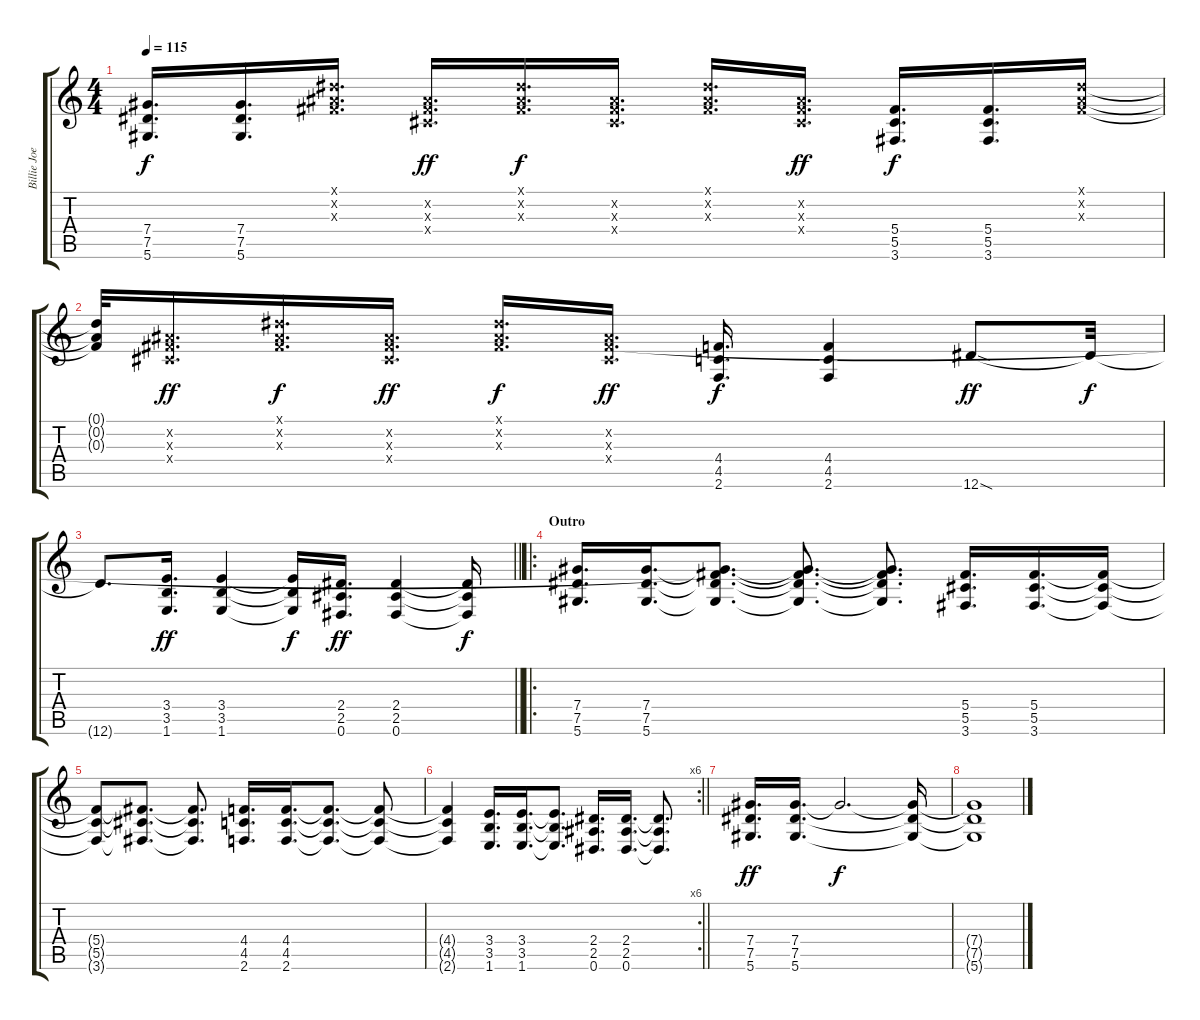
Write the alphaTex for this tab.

\track ("Billie Joe" "Billie Joe") {instrument distortionguitar}
\staff {score tabs}
\tuning (Eb4 Bb3 Gb3 Db3 Ab2 Eb2) {hide}
\ts (4 4)
\tempo 115
\clef g2
\ks c
(7.4 7.5 5.6).16{d dy f} (7.4 7.5 5.6).16{d} (0.1{x} 0.2{x} 0.3{x}).16{d} (0.2{x} 0.3{x} 0.4{x}).16{d dy ff} (0.1{x} 0.2{x} 0.3{x}).16{d dy f} (0.2{x} 0.3{x} 0.4{x}).16{d} (0.1{x} 0.2{x} 0.3{x}).16{d} (0.2{x} 0.3{x} 0.4{x}).16{d dy ff} (5.4 5.5 3.6).16{d dy f} (5.4 5.5 3.6).16{d} (0.1{x} 0.2{x} 0.3{x}).16 |
(0.1{t} 0.2{t} 0.3{t}).32 (0.2{x} 0.3{x} 0.4{x}).16{d dy ff} (0.1{x} 0.2{x} 0.3{x}).16{d dy f} (0.2{x} 0.3{x} 0.4{x}).16{d dy ff} (0.1{x} 0.2{x} 0.3{x}).16{d dy f} (0.2{x} 0.3{x} 0.4{x}).16{d dy ff} (4.4 4.5 2.6).16{d dy f} (4.4 4.5 2.6).4 12.6{sod}.8{dy ff} 12.6{t}.32{dy f} |
\barLineRight lightlight
12.6{t}.8{d} (3.4 3.5 1.6).16{d dy ff} (3.4 3.5 1.6).4 (3.4{t} 3.5{t} 1.6{t}).16{dy f} (2.4 2.5 0.6).16{d dy ff} (2.4 2.5 0.6).4 (2.4{t} 2.5{t} 0.6{t}).16{dy f} |
\ro
\section ("" "Outro")
(7.4 7.5 5.6).16{d} (7.4 7.5 5.6).16{d} (0.3{t} 7.4{t} 7.5{t} 5.6{t}).8{d} (0.3{t} 7.4{t} 7.5{t} 5.6{t}).8{d} (0.3{t} 7.4{t} 7.5{t} 5.6{t}).8{d} (5.4 5.5 3.6).16{d} (5.4 5.5 3.6).16{d} (5.4{t} 5.5{t} 3.6{t}).16 |
(5.4{t} 5.5{t} 3.6{t}).8 (5.4{t} 5.5{t} 3.6{t}).8{d} (5.4{t} 5.5{t} 3.6{t}).8{d} (4.4 4.5 2.6).16{d} (4.4 4.5 2.6).16{d} (4.4{t} 4.5{t} 2.6{t}).8{d} (4.4{t} 4.5{t} 2.6{t}).8 |
\rc 6
\barLineRight lightlight
(4.4{t} 4.5{t} 2.6{t}).4 (3.4 3.5 1.6).16{d} (3.4 3.5 1.6).16{d} (3.4{t} 3.5{t} 1.6{t}).8{d} (2.4 2.5 0.6).16{d} (2.4 2.5 0.6).16{d} (2.4{t} 2.5{t} 0.6{t}).8{d} |
(7.4 7.5 5.6).16{d dy ff} (7.4 7.5 5.6).16{d} 7.4{t}.2{d dy f} (7.4{t} 7.5{t} 5.6{t}).16 |
(7.4{t} 7.5{t} 5.6{t}).1
